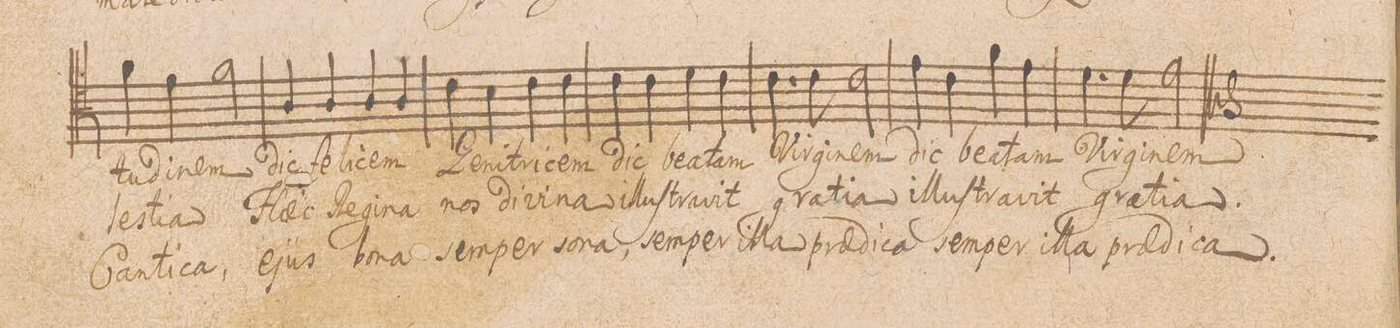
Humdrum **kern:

**kern	**text	**text	**text
*I"TENOR.	*	*	*
*clefC4	*	*	*
*k[]	*	*	*
*met(c)	*	*	*
*M4/4	*	*	*
=20	=20	=20	=20
4f\	-tu-	-le-	Can-
4e\	-di-	-sti-	-ti-
2f\	-nem	-a	-ca,
=21	=21	=21	=21
4A/	dic	Haec	e-
4A/	fe-	Re-	-jus
4A/	-li-	-gi-	bo-
4A/	-cem	-na	-na
=22	=22	=22	=22
4c\	Ge-	nos	sem-
4B\	-ni-	di-	-per
4c\	-tri-	-vi-	so-
4c\	-cem	-na	-na,
=23	=23	=23	=23
4c\	dic	il-	sem-
4c\	be-	-lu-	-per
4d\	-a-	-ſtra-	il-
4c\	-tam	-vit	-la
=24	=24	=24	=24
4.c\	Vir-	gra-	prae-
8c\	-gi-	-ti-	-di-
2c\	-nem	-a	-ca
=25	=25	=25	=25
4e\	dic	il-	sem-
4c\	be-	-lu-	-per
4f\	-a-	-ſtra-	il-
4e\	-tam	-vit	-la
=26	=26	=26	=26
4.d\	Vir-	gra-	prae-
8d\	-gi-	-ti-	-di-
2e\	-nem	-a.	-ca.
==	==	==	==
*-	*-	*-	*-
